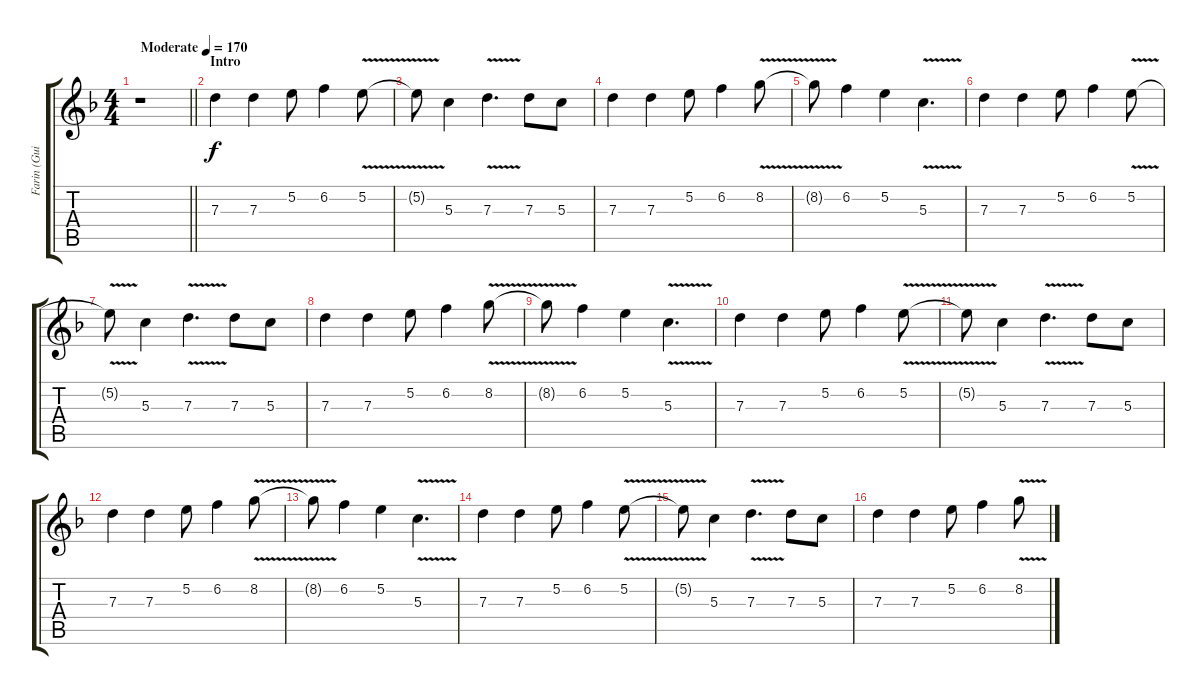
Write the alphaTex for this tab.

\track ("Farin (Guitar)" "Farin (Gui") {instrument distortionguitar}
\staff {score tabs}
\tuning (E4 B3 G3 D3 A2 E2) {hide}
\ts (4 4)
\tempo (170 "Moderate")
\clef g2
\barLineRight lightlight
\ks f
r.1{dy f volume 11 instrument distortionguitar} |
\section ("" "Intro")
7.3.4 7.3.4 5.2.8 6.2.4 5.2{v}.8 |
5.2{t}.8 5.3.4 7.3{v}.4{d} 7.3.8 5.3.8 |
7.3.4 7.3.4 5.2.8 6.2.4 8.2{v}.8 |
8.2{t}.8 6.2.4 5.2.4 5.3{v}.4{d} |
7.3.4 7.3.4 5.2.8 6.2.4 5.2{v}.8 |
5.2{t}.8 5.3.4 7.3{v}.4{d} 7.3.8 5.3.8 |
7.3.4 7.3.4 5.2.8 6.2.4 8.2{v}.8 |
8.2{t}.8 6.2.4 5.2.4 5.3{v}.4{d} |
7.3.4 7.3.4 5.2.8 6.2.4 5.2{v}.8 |
5.2{t}.8 5.3.4 7.3{v}.4{d} 7.3.8 5.3.8 |
7.3.4 7.3.4 5.2.8 6.2.4 8.2{v}.8 |
8.2{t}.8 6.2.4 5.2.4 5.3{v}.4{d} |
7.3.4 7.3.4 5.2.8 6.2.4 5.2{v}.8 |
5.2{t}.8 5.3.4 7.3{v}.4{d} 7.3.8 5.3.8 |
7.3.4 7.3.4 5.2.8 6.2.4 8.2{v}.8
